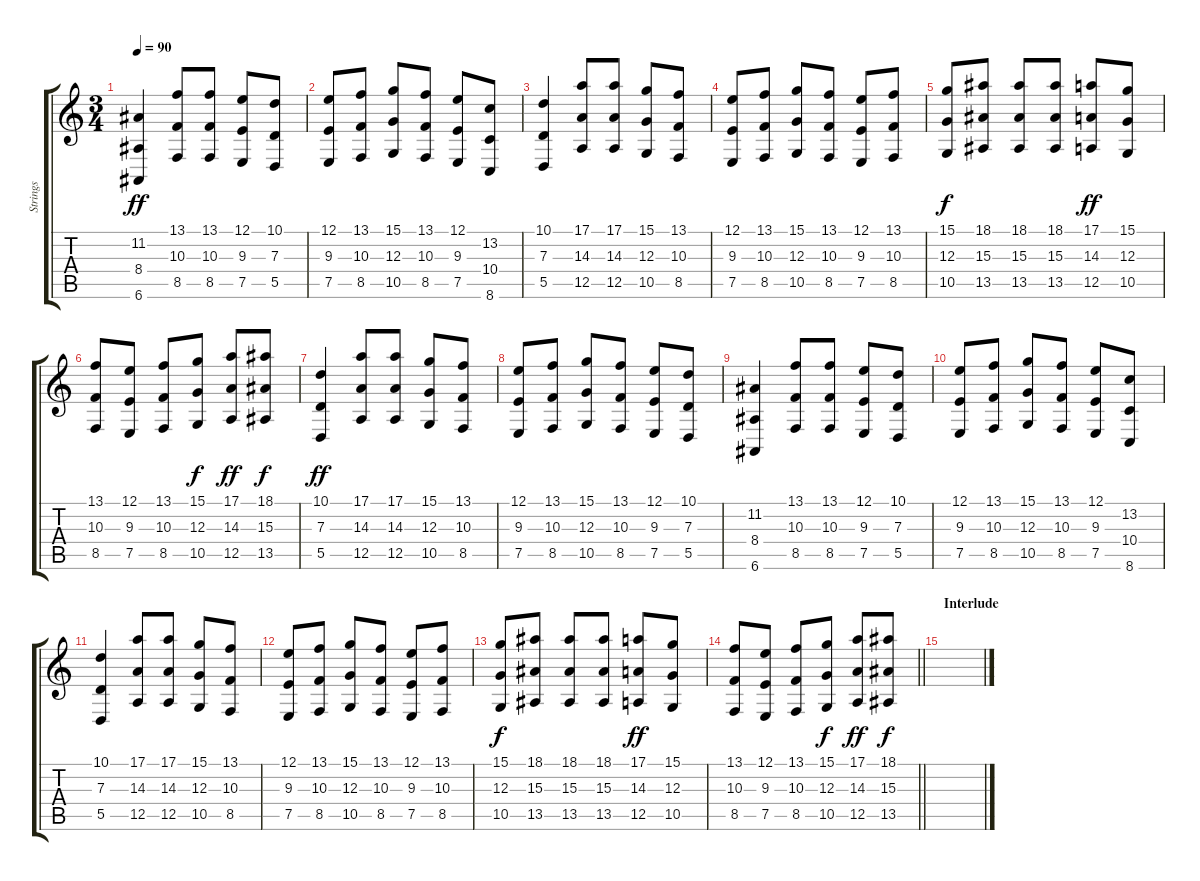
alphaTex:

\track ("Strings" "Strings") {instrument stringensemble1}
\staff {score tabs}
\tuning (E4 B3 G3 D3 A2 E2) {hide}
\ts (3 4)
\tempo 90
\clef g2
\ks c
(11.2 8.4 6.6).4{dy ff} (13.1 10.3 8.5).8 (13.1 10.3 8.5).8 (12.1 9.3 7.5).8 (10.1 7.3 5.5).8 |
(12.1 9.3 7.5).8 (13.1 10.3 8.5).8 (15.1 12.3 10.5).8 (13.1 10.3 8.5).8 (12.1 9.3 7.5).8 (13.2 10.4 8.6).8 |
(10.1 7.3 5.5).4 (17.1 14.3 12.5).8 (17.1 14.3 12.5).8 (15.1 12.3 10.5).8 (13.1 10.3 8.5).8 |
(12.1 9.3 7.5).8 (13.1 10.3 8.5).8 (15.1 12.3 10.5).8 (13.1 10.3 8.5).8 (12.1 9.3 7.5).8 (13.1 10.3 8.5).8 |
(15.1 12.3 10.5).8{dy f} (18.1 15.3 13.5).8 (18.1 15.3 13.5).8 (18.1 15.3 13.5).8 (17.1 14.3 12.5).8{dy ff} (15.1 12.3 10.5).8 |
(13.1 10.3 8.5).8 (12.1 9.3 7.5).8 (13.1 10.3 8.5).8 (15.1 12.3 10.5).8{dy f} (17.1 14.3 12.5).8{dy ff} (18.1 15.3 13.5).8{dy f} |
(10.1 7.3 5.5).4{dy ff} (17.1 14.3 12.5).8 (17.1 14.3 12.5).8 (15.1 12.3 10.5).8 (13.1 10.3 8.5).8 |
(12.1 9.3 7.5).8 (13.1 10.3 8.5).8 (15.1 12.3 10.5).8 (13.1 10.3 8.5).8 (12.1 9.3 7.5).8 (10.1 7.3 5.5).8 |
(11.2 8.4 6.6).4 (13.1 10.3 8.5).8 (13.1 10.3 8.5).8 (12.1 9.3 7.5).8 (10.1 7.3 5.5).8 |
(12.1 9.3 7.5).8 (13.1 10.3 8.5).8 (15.1 12.3 10.5).8 (13.1 10.3 8.5).8 (12.1 9.3 7.5).8 (13.2 10.4 8.6).8 |
(10.1 7.3 5.5).4 (17.1 14.3 12.5).8 (17.1 14.3 12.5).8 (15.1 12.3 10.5).8 (13.1 10.3 8.5).8 |
(12.1 9.3 7.5).8 (13.1 10.3 8.5).8 (15.1 12.3 10.5).8 (13.1 10.3 8.5).8 (12.1 9.3 7.5).8 (13.1 10.3 8.5).8 |
(15.1 12.3 10.5).8{dy f} (18.1 15.3 13.5).8 (18.1 15.3 13.5).8 (18.1 15.3 13.5).8 (17.1 14.3 12.5).8{dy ff} (15.1 12.3 10.5).8 |
\barLineRight lightlight
(13.1 10.3 8.5).8 (12.1 9.3 7.5).8 (13.1 10.3 8.5).8 (15.1 12.3 10.5).8{dy f} (17.1 14.3 12.5).8{dy ff} (18.1 15.3 13.5).8{dy f} |
\section ("" "Interlude")
